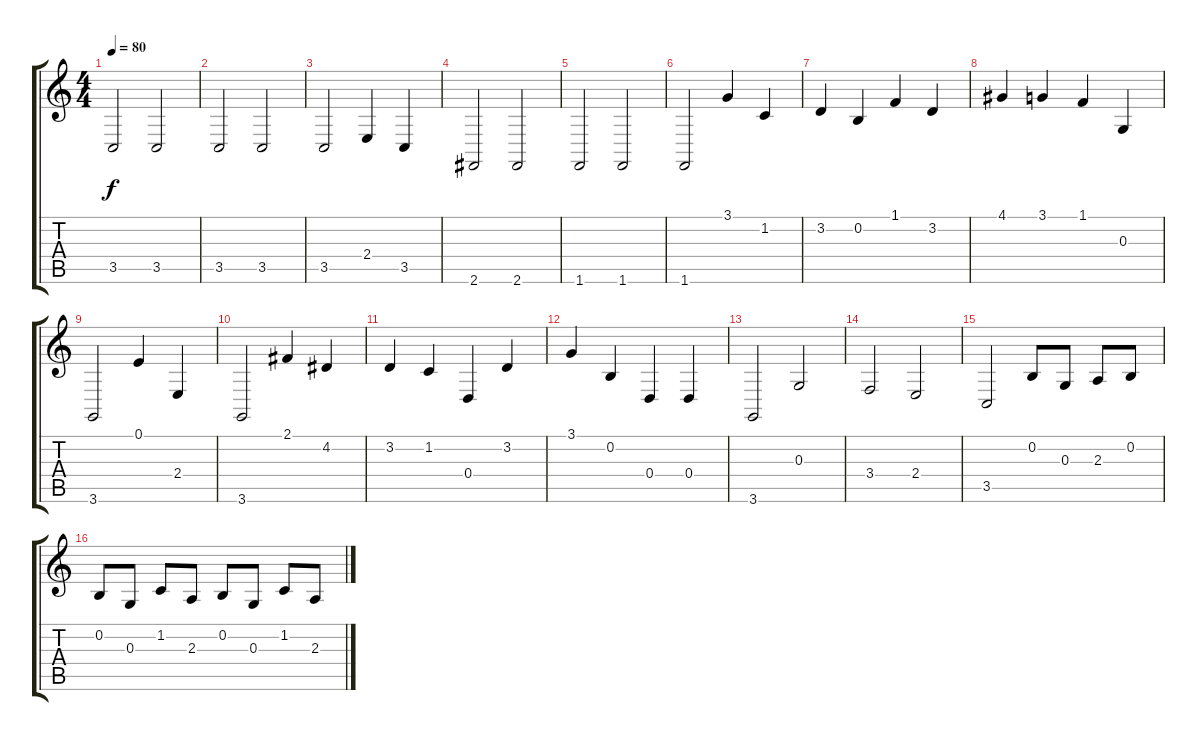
\track "" {instrument cello}
\staff {score tabs}
\tuning (E4 B3 G3 D3 A2 E2) {hide}
\ts (4 4)
\tempo 80
\clef g2
\ks c
3.5.2{dy f} 3.5.2 |
3.5.2 3.5.2 |
3.5.2 2.4.4 3.5.4 |
2.6.2 2.6.2 |
1.6.2 1.6.2 |
1.6.2 3.1.4 1.2.4 |
3.2.4 0.2.4 1.1.4 3.2.4 |
4.1.4 3.1.4 1.1.4 0.3.4 |
3.6.2 0.1.4 2.4.4 |
3.6.2 2.1.4 4.2.4 |
3.2.4 1.2.4 0.4.4 3.2.4 |
3.1.4 0.2.4 0.4.4 0.4.4 |
3.6.2 0.3.2 |
3.4.2 2.4.2 |
3.5.2 0.2.8 0.3.8 2.3.8 0.2.8 |
0.2.8 0.3.8 1.2.8 2.3.8 0.2.8 0.3.8 1.2.8 2.3.8
